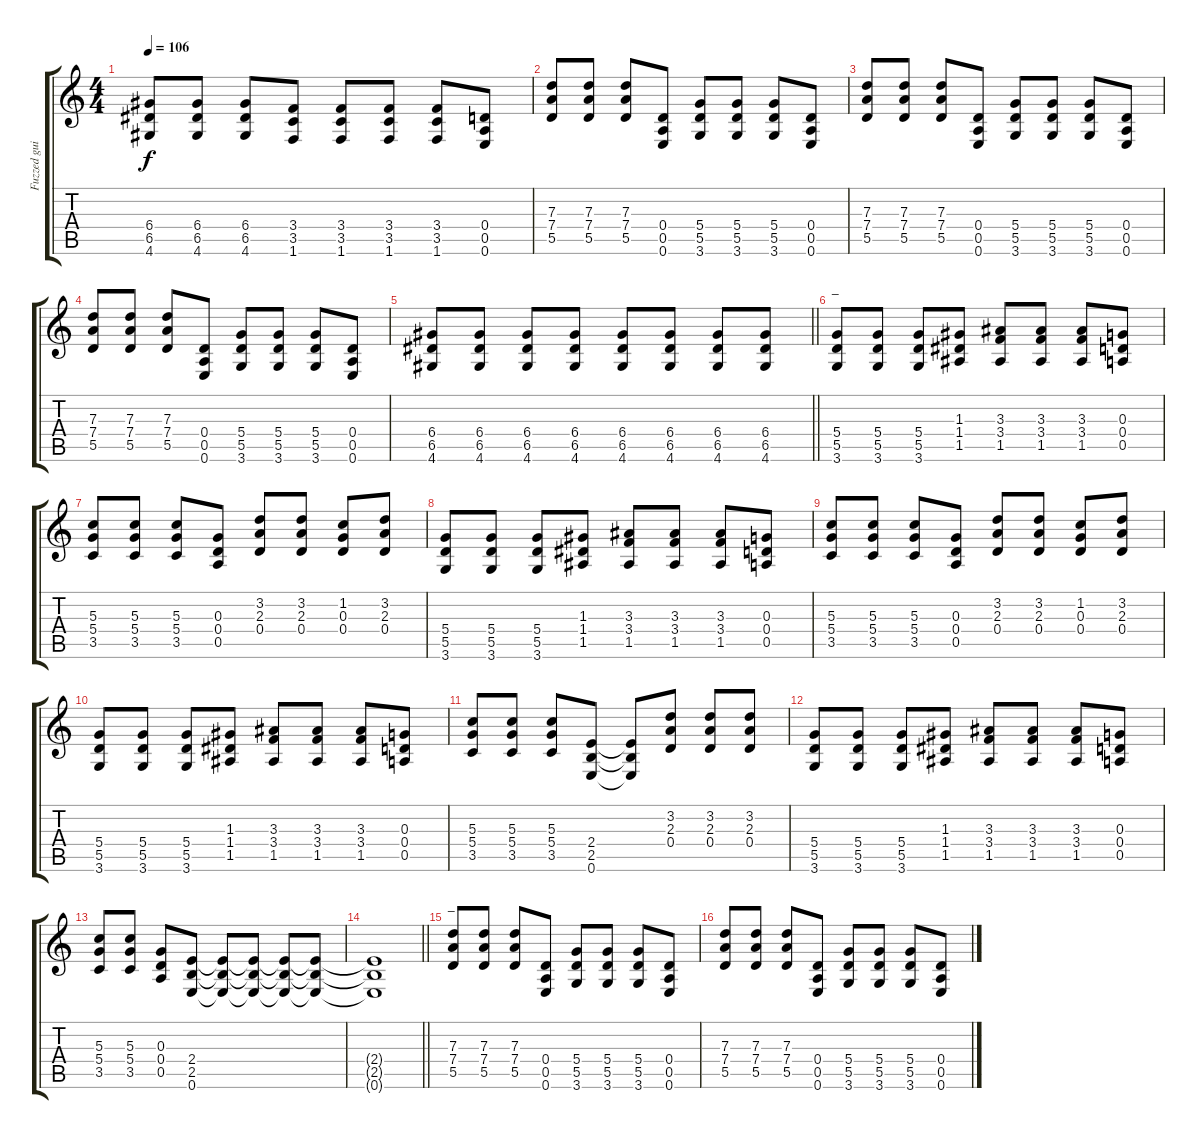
\track ("Fuzzed guitar" "Fuzzed gui") {instrument overdrivenguitar}
\staff {score tabs}
\tuning (E4 B3 G3 D3 A2 E2) {hide}
\ts (4 4)
\tempo 106
\clef g2
\ks c
(6.4 6.5 4.6).8{dy f} (6.4 6.5 4.6).8 (6.4 6.5 4.6).8 (3.4 3.5 1.6).8 (3.4 3.5 1.6).8 (3.4 3.5 1.6).8 (3.4 3.5 1.6).8 (0.4 0.5 0.6).8 |
(7.3 7.4 5.5).8 (7.3 7.4 5.5).8 (7.3 7.4 5.5).8 (0.4 0.5 0.6).8 (5.4 5.5 3.6).8 (5.4 5.5 3.6).8 (5.4 5.5 3.6).8 (0.4 0.5 0.6).8 |
(7.3 7.4 5.5).8 (7.3 7.4 5.5).8 (7.3 7.4 5.5).8 (0.4 0.5 0.6).8 (5.4 5.5 3.6).8 (5.4 5.5 3.6).8 (5.4 5.5 3.6).8 (0.4 0.5 0.6).8 |
(7.3 7.4 5.5).8 (7.3 7.4 5.5).8 (7.3 7.4 5.5).8 (0.4 0.5 0.6).8 (5.4 5.5 3.6).8 (5.4 5.5 3.6).8 (5.4 5.5 3.6).8 (0.4 0.5 0.6).8 |
\barLineRight lightlight
(6.4 6.5 4.6).8 (6.4 6.5 4.6).8 (6.4 6.5 4.6).8 (6.4 6.5 4.6).8 (6.4 6.5 4.6).8 (6.4 6.5 4.6).8 (6.4 6.5 4.6).8 (6.4 6.5 4.6).8 |
\section ("" "_")
(5.4 5.5 3.6).8 (5.4 5.5 3.6).8 (5.4 5.5 3.6).8 (1.3 1.4 1.5).8 (3.3 3.4 1.5).8 (3.3 3.4 1.5).8 (3.3 3.4 1.5).8 (0.3 0.4 0.5).8 |
(5.3 5.4 3.5).8 (5.3 5.4 3.5).8 (5.3 5.4 3.5).8 (0.3 0.4 0.5).8 (3.2 2.3 0.4).8 (3.2 2.3 0.4).8 (1.2 0.3 0.4).8 (3.2 2.3 0.4).8 |
(5.4 5.5 3.6).8 (5.4 5.5 3.6).8 (5.4 5.5 3.6).8 (1.3 1.4 1.5).8 (3.3 3.4 1.5).8 (3.3 3.4 1.5).8 (3.3 3.4 1.5).8 (0.3 0.4 0.5).8 |
(5.3 5.4 3.5).8 (5.3 5.4 3.5).8 (5.3 5.4 3.5).8 (0.3 0.4 0.5).8 (3.2 2.3 0.4).8 (3.2 2.3 0.4).8 (1.2 0.3 0.4).8 (3.2 2.3 0.4).8 |
(5.4 5.5 3.6).8 (5.4 5.5 3.6).8 (5.4 5.5 3.6).8 (1.3 1.4 1.5).8 (3.3 3.4 1.5).8 (3.3 3.4 1.5).8 (3.3 3.4 1.5).8 (0.3 0.4 0.5).8 |
(5.3 5.4 3.5).8 (5.3 5.4 3.5).8 (5.3 5.4 3.5).8 (2.4 2.5 0.6).8 (2.4{t} 2.5{t} 0.6{t}).8 (3.2 2.3 0.4).8 (3.2 2.3 0.4).8 (3.2 2.3 0.4).8 |
(5.4 5.5 3.6).8 (5.4 5.5 3.6).8 (5.4 5.5 3.6).8 (1.3 1.4 1.5).8 (3.3 3.4 1.5).8 (3.3 3.4 1.5).8 (3.3 3.4 1.5).8 (0.3 0.4 0.5).8 |
(5.3 5.4 3.5).8 (5.3 5.4 3.5).8 (0.3 0.4 0.5).8 (2.4 2.5 0.6).8 (2.4{t} 2.5{t} 0.6{t}).8 (2.4{t} 2.5{t} 0.6{t}).8 (2.4{t} 2.5{t} 0.6{t}).8 (2.4{t} 2.5{t} 0.6{t}).8 |
\barLineRight lightlight
(2.4{t} 2.5{t} 0.6{t}).1 |
\section ("" "_")
(7.3 7.4 5.5).8 (7.3 7.4 5.5).8 (7.3 7.4 5.5).8 (0.4 0.5 0.6).8 (5.4 5.5 3.6).8 (5.4 5.5 3.6).8 (5.4 5.5 3.6).8 (0.4 0.5 0.6).8 |
(7.3 7.4 5.5).8 (7.3 7.4 5.5).8 (7.3 7.4 5.5).8 (0.4 0.5 0.6).8 (5.4 5.5 3.6).8 (5.4 5.5 3.6).8 (5.4 5.5 3.6).8 (0.4 0.5 0.6).8
